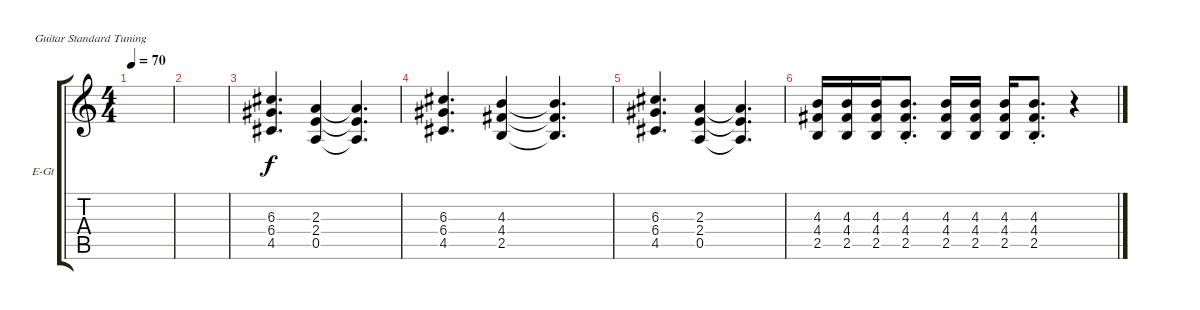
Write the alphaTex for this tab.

\defaultSystemsLayout 4
\bracketExtendMode groupsimilarinstruments
\firstSystemTrackNameOrientation horizontal
\otherSystemsTrackNameOrientation horizontal
\track ("Electric Guitar" "E-Gt") {instrument distortionguitar}
\staff {score tabs}
\tuning (E4 B3 G3 D3 A2 E2)
\ts (4 4)
\tempo 70
\clef g2
\ks c
|
|
(4.5 6.4 6.3).4{d} (0.5 2.4 2.3).4 (0.5{t} 2.4{t} 2.3{t}).4{d} |
(4.5 6.4 6.3).4{d} (2.5 4.4 4.3).4 (2.5{t} 4.4{t} 4.3{t}).4{d} |
(4.5 6.4 6.3).4{d} (0.5 2.4 2.3).4 (0.5{t} 2.4{t} 2.3{t}).4{d} |
(2.5 4.4 4.3).16 (2.5 4.4 4.3).16 (2.5 4.4 4.3).16 (2.5{st} 4.4{st} 4.3{st}).8{d} (2.5 4.3 4.4).16 (2.5 4.4 4.3).16 (2.5 4.4 4.3).16 (2.5{st} 4.4{st} 4.3{st}).8{d} r.4
